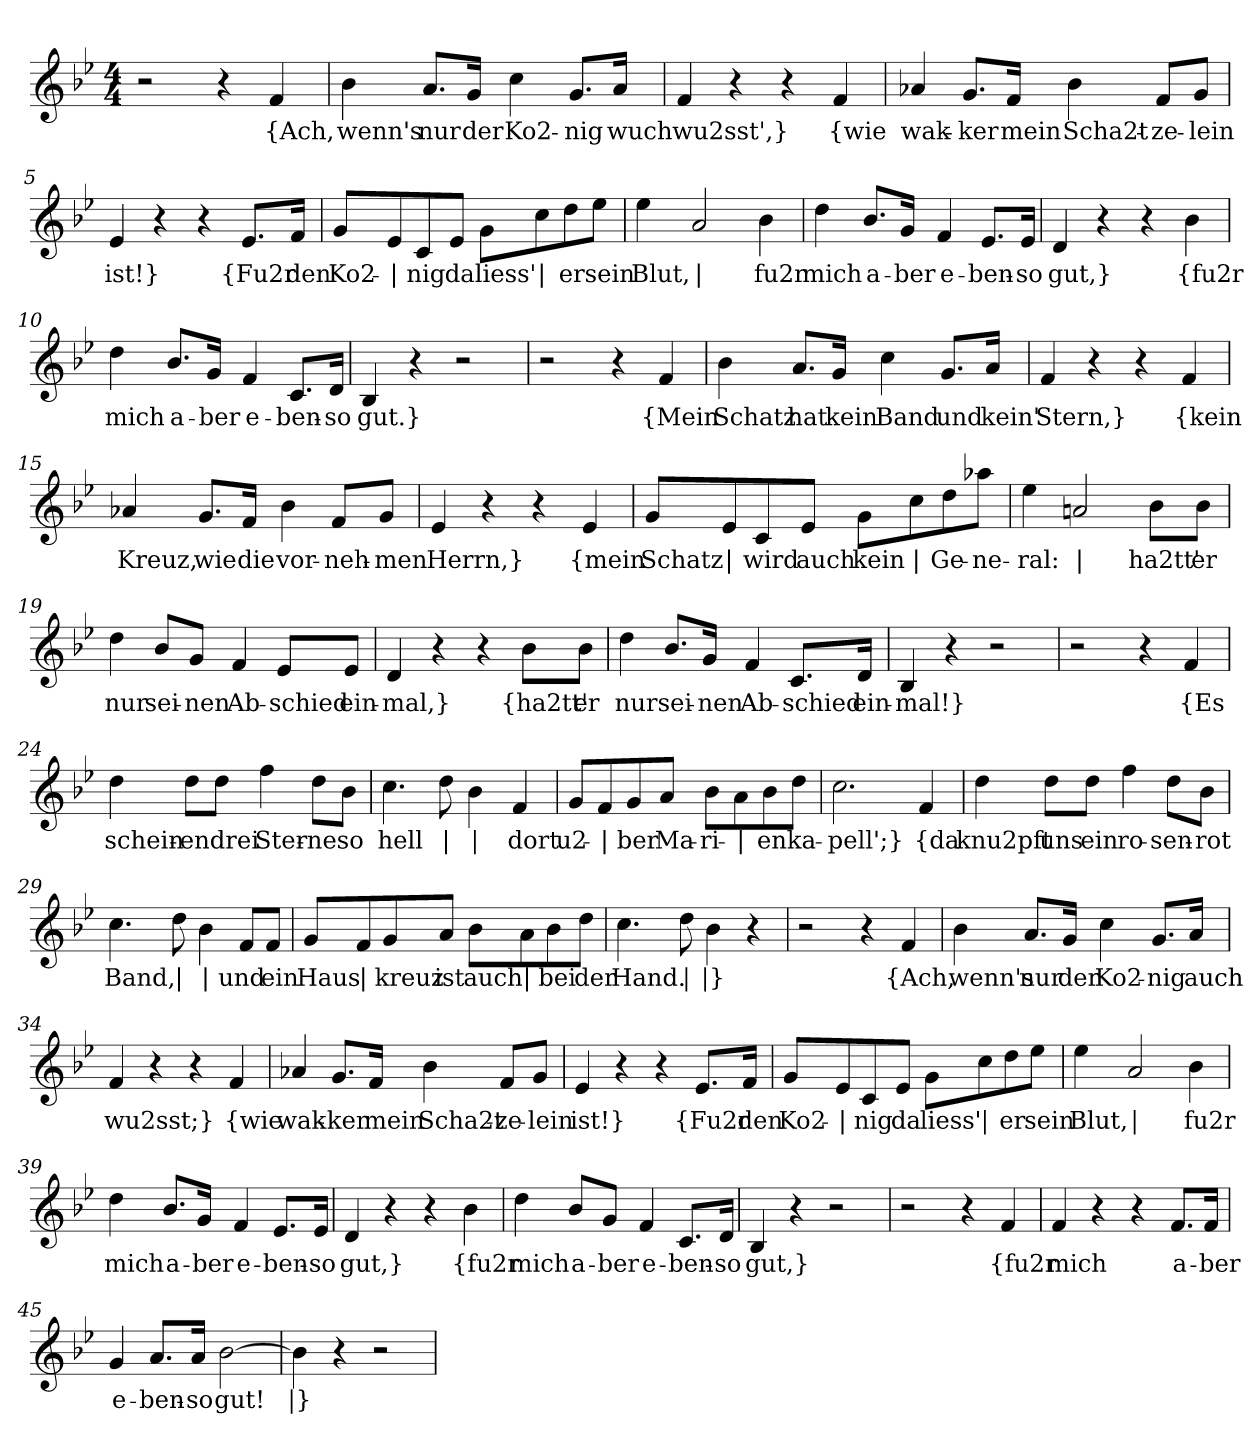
**kern	**text
*part1	*part1
*staff1	*staff1
*clefG2	*
*k[b-e-]	*
*M4/4	*
=1	=1
2r	.
4r	.
!	!LO:LY:b
4f/	{Ach,
=2	=2
!	!LO:LY:b
4b-\	wenn's
!	!LO:LY:b
8.a/L	nur
!	!LO:LY:b
16g/Jk	der
!	!LO:LY:b
4cc\	Ko2-
!	!LO:LY:b
8.g/L	-nig
!	!LO:LY:b
16a/Jk	wuch
=3	=3
!	!LO:LY:b
4f/	wu2sst',}
4r	.
4r	.
!	!LO:LY:b
4f/	{wie
=4	=4
!	!LO:LY:b
4a-X/	wak-
!	!LO:LY:b
8.g/L	-ker
!	!LO:LY:b
16f/Jk	mein
!	!LO:LY:b
4b-\	Scha2t-
!	!LO:LY:b
8f/L	-ze-
!	!LO:LY:b
8g/J	-lein
!!LO:LB:g=z
=5	=5
!	!LO:LY:b
4e-/	ist!}
4r	.
4r	.
!	!LO:LY:b
8.e-/L	{Fu2r
!	!LO:LY:b
16f/Jk	den
=6	=6
!	!LO:LY:b
8g/L	Ko2-
!	!LO:LY:b
8e-/	|
!	!LO:LY:b
8c/	-nig
!	!LO:LY:b
8e-/J	da
!	!LO:LY:b
8g\L	liess'
!	!LO:LY:b
8cc\	|
!	!LO:LY:b
8dd\	er
!	!LO:LY:b
8ee-\J	sein
=7	=7
!	!LO:LY:b
4ee-\	Blut,
!	!LO:LY:b
2a/	|
!	!LO:LY:b
4b-\	fu2r
=8	=8
!	!LO:LY:b
4dd\	mich
!	!LO:LY:b
8.b-/L	a-
!	!LO:LY:b
16g/Jk	-ber
!	!LO:LY:b
4f/	e-
!	!LO:LY:b
8.e-/L	-ben-
!	!LO:LY:b
16e-/Jk	-so
=9	=9
!	!LO:LY:b
4d/	gut,}
4r	.
4r	.
!	!LO:LY:b
4b-\	{fu2r
!!LO:LB:g=z
=10	=10
!	!LO:LY:b
4dd\	mich
!	!LO:LY:b
8.b-/L	a-
!	!LO:LY:b
16g/Jk	-ber
!	!LO:LY:b
4f/	e-
!	!LO:LY:b
8.c/L	-ben-
!	!LO:LY:b
16d/Jk	-so
=11	=11
!	!LO:LY:b
4B-/	gut.}
4r	.
2r	.
=12	=12
2r	.
4r	.
!	!LO:LY:b
4f/	{Mein
=13	=13
!	!LO:LY:b
4b-\	Schatz
!	!LO:LY:b
8.a/L	hat
!	!LO:LY:b
16g/Jk	kein
!	!LO:LY:b
4cc\	Band
!	!LO:LY:b
8.g/L	und
!	!LO:LY:b
16a/Jk	kein'
=14	=14
!	!LO:LY:b
4f/	Stern,}
4r	.
4r	.
!	!LO:LY:b
4f/	{kein
!!LO:LB:g=z
=15	=15
!	!LO:LY:b
4a-X/	Kreuz,
!	!LO:LY:b
8.g/L	wie
!	!LO:LY:b
16f/Jk	die
!	!LO:LY:b
4b-\	vor-
!	!LO:LY:b
8f/L	-neh-
!	!LO:LY:b
8g/J	-men
=16	=16
!	!LO:LY:b
4e-/	Herrn,}
4r	.
4r	.
!	!LO:LY:b
4e-/	{mein
=17	=17
!	!LO:LY:b
8g/L	Schatz
!	!LO:LY:b
8e-/	|
!	!LO:LY:b
8c/	wird
!	!LO:LY:b
8e-/J	auch
!	!LO:LY:b
8g\L	kein
!	!LO:LY:b
8cc\	|
!	!LO:LY:b
8dd\	Ge-
!	!LO:LY:b
8aa-X\J	-ne-
=18	=18
!	!LO:LY:b
4ee-\	-ral:
!	!LO:LY:b
2an/	|
!	!LO:LY:b
8b-\L	ha2tt'
!	!LO:LY:b
8b-\J	er
!!LO:LB:g=z
=19	=19
!	!LO:LY:b
4dd\	nur
!	!LO:LY:b
8b-/L	sei-
!	!LO:LY:b
8g/J	-nen
!	!LO:LY:b
4f/	Ab-
!	!LO:LY:b
8e-/L	-schied
!	!LO:LY:b
8e-/J	ein-
=20	=20
!	!LO:LY:b
4d/	-mal,}
4r	.
4r	.
!	!LO:LY:b
8b-\L	{ha2tt'
!	!LO:LY:b
8b-\J	er
=21	=21
!	!LO:LY:b
4dd\	nur
!	!LO:LY:b
8.b-/L	sei-
!	!LO:LY:b
16g/Jk	-nen
!	!LO:LY:b
4f/	Ab-
!	!LO:LY:b
8.c/L	-schied
!	!LO:LY:b
16d/Jk	ein-
=22	=22
!	!LO:LY:b
4B-/	-mal!}
4r	.
2r	.
=23	=23
2r	.
4r	.
!	!LO:LY:b
4f/	{Es
!!LO:LB:g=z
=24	=24
!	!LO:LY:b
4dd\	schein-
!	!LO:LY:b
8dd\L	-en
!	!LO:LY:b
8dd\J	drei
!	!LO:LY:b
4ff\	Ster-
!	!LO:LY:b
8dd\L	-ne
!	!LO:LY:b
8b-\J	so
=25	=25
!	!LO:LY:b
4.cc\	hell
!	!LO:LY:b
8dd\	|
!	!LO:LY:b
4b-\	|
!	!LO:LY:b
4f/	dort
=26	=26
!	!LO:LY:b
8g/L	u2-
!	!LO:LY:b
8f/	|
!	!LO:LY:b
8g/	-ber
!	!LO:LY:b
8a/J	Ma-
!	!LO:LY:b
8b-\L	-ri-
!	!LO:LY:b
8a\	|
!	!LO:LY:b
8b-\	-en
!	!LO:LY:b
8dd\J	ka-
=27	=27
!	!LO:LY:b
2.cc\	-pell';}
!	!LO:LY:b
4f/	{da
!!LO:LB:g=z
=28	=28
!	!LO:LY:b
4dd\	knu2pft
!	!LO:LY:b
8dd\L	uns
!	!LO:LY:b
8dd\J	ein
!	!LO:LY:b
4ff\	ro-
!	!LO:LY:b
8dd\L	-sen-
!	!LO:LY:b
8b-\J	-rot
=29	=29
!	!LO:LY:b
4.cc\	Band,
!	!LO:LY:b
8dd\	|
!	!LO:LY:b
4b-\	|
!	!LO:LY:b
8f/L	und
!	!LO:LY:b
8f/J	ein
=30	=30
!	!LO:LY:b
8g/L	Haus
!	!LO:LY:b
8f/	|
!	!LO:LY:b
8g/	-kreuz
!	!LO:LY:b
8a/J	ist
!	!LO:LY:b
8b-\L	auch
!	!LO:LY:b
8a\	|
!	!LO:LY:b
8b-\	bei
!	!LO:LY:b
8dd\J	der
=31	=31
!	!LO:LY:b
4.cc\	Hand.
!	!LO:LY:b
8dd\	|
!	!LO:LY:b
4b-\	|}
4r	.
=32	=32
2r	.
4r	.
!	!LO:LY:b
4f/	{Ach,
!!LO:LB:g=z
=33	=33
!	!LO:LY:b
4b-\	wenn's
!	!LO:LY:b
8.a/L	nur
!	!LO:LY:b
16g/Jk	der
!	!LO:LY:b
4cc\	Ko2-
!	!LO:LY:b
8.g/L	-nig
!	!LO:LY:b
16a/Jk	auch
=34	=34
!	!LO:LY:b
4f/	wu2sst;}
4r	.
4r	.
!	!LO:LY:b
4f/	{wie
=35	=35
!	!LO:LY:b
4a-X/	wak-
!	!LO:LY:b
8.g/L	-ker
!	!LO:LY:b
16f/Jk	mein
!	!LO:LY:b
4b-\	Scha2t-
!	!LO:LY:b
8f/L	-ze-
!	!LO:LY:b
8g/J	-lein
=36	=36
!	!LO:LY:b
4e-/	ist!}
4r	.
4r	.
!	!LO:LY:b
8.e-/L	{Fu2r
!	!LO:LY:b
16f/Jk	den
!!LO:LB:g=z
=37	=37
!	!LO:LY:b
8g/L	Ko2-
!	!LO:LY:b
8e-/	|
!	!LO:LY:b
8c/	-nig
!	!LO:LY:b
8e-/J	da
!	!LO:LY:b
8g\L	liess'
!	!LO:LY:b
8cc\	|
!	!LO:LY:b
8dd\	er
!	!LO:LY:b
8ee-\J	sein
=38	=38
!	!LO:LY:b
4ee-\	Blut,
!	!LO:LY:b
2a/	|
!	!LO:LY:b
4b-\	fu2r
=39	=39
!	!LO:LY:b
4dd\	mich
!	!LO:LY:b
8.b-/L	a-
!	!LO:LY:b
16g/Jk	-ber
!	!LO:LY:b
4f/	e-
!	!LO:LY:b
8.e-/L	-ben-
!	!LO:LY:b
16e-/Jk	-so
=40	=40
!	!LO:LY:b
4d/	gut,}
4r	.
4r	.
!	!LO:LY:b
4b-\	{fu2r
!!LO:LB:g=z
=41	=41
!	!LO:LY:b
4dd\	mich
!	!LO:LY:b
8b-/L	a-
!	!LO:LY:b
8g/J	-ber
!	!LO:LY:b
4f/	e-
!	!LO:LY:b
8.c/L	-ben-
!	!LO:LY:b
16d/Jk	-so
=42	=42
!	!LO:LY:b
4B-/	gut,}
4r	.
2r	.
=43	=43
2r	.
4r	.
!	!LO:LY:b
4f/	{fu2r
=44	=44
!	!LO:LY:b
4f/	mich
4r	.
4r	.
!	!LO:LY:b
8.f/L	a-
!	!LO:LY:b
16f/Jk	-ber
=45	=45
!	!LO:LY:b
4g/	e-
!	!LO:LY:b
8.a/L	-ben-
!	!LO:LY:b
16a/Jk	-so
!	!LO:LY:b
[2b-\	gut!
=46	=46
!	!LO:LY:b
4b-\]	|}
4r	.
2r	.
=	=
*-	*-
